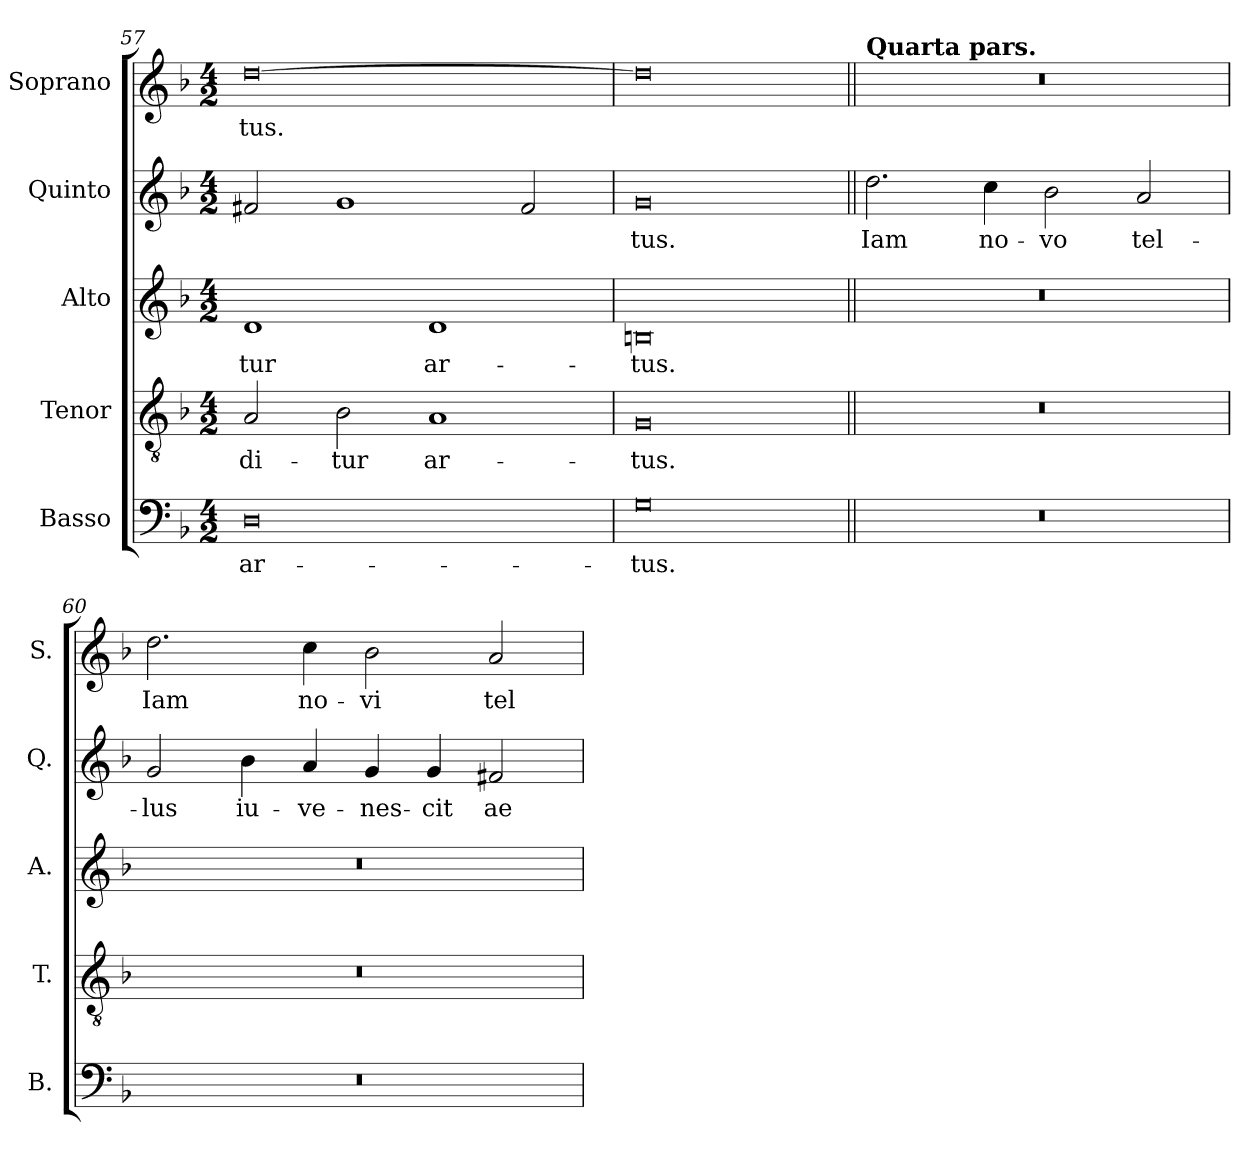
**kern	**text	**kern	**text	**kern	**text	**kern	**text	**kern	**text
*part5	*part5	*part4	*part4	*part3	*part3	*part2	*part2	*part1	*part1
*staff5	*staff5	*staff4	*staff4	*staff3	*staff3	*staff2	*staff2	*staff1	*staff1
*I"Basso	*	*I"Tenor	*	*I"Alto	*	*I"Quinto	*	*I"Soprano	*
*I'B.	*	*I'T.	*	*I'A.	*	*I'Q.	*	*I'S.	*
*clefF4	*	*clefGv2	*	*clefG2	*	*clefG2	*	*clefG2	*
*	*	*ITrd7c12	*	*	*	*	*	*	*
*k[b-]	*	*k[b-]	*	*k[b-]	*	*k[b-]	*	*k[b-]	*
*F:	*	*F:	*	*F:	*	*F:	*	*F:	*
*M4/2	*	*M4/2	*	*M4/2	*	*M4/2	*	*M4/2	*
=57	=57	=57	=57	=57	=57	=57	=57	=57	=57
!	!LO:LY:b:color=#000000	!	!	!	!	!	!	!	!
!	!	!	!LO:LY:b:color=#000000	!	!	!	!	!	!
!	!	!	!	!	!LO:LY:b:color=#000000	!	!	!	!
!	!	!	!	!	!	!	!	!	!LO:LY:b:color=#000000
0Di	ar-	2AAi/	-di-	1di	-tur	2f#Xi/	.	[0ddi	-tus.
!	!	!	!LO:LY:b:color=#000000	!	!	!	!	!	!
.	.	2BB-i\	-tur	.	.	1gi	.	.	.
!	!	!	!LO:LY:b:color=#000000	!	!	!	!	!	!
!	!	!	!	!	!LO:LY:b:color=#000000	!	!	!	!
.	.	1AAi	ar-	1di	ar-	.	.	.	.
.	.	.	.	.	.	2f#i/	.	.	.
=58	=58	=58	=58	=58	=58	=58	=58	=58	=58
!	!LO:LY:b:color=#000000	!	!	!	!	!	!	!	!
!	!	!	!LO:LY:b:color=#000000	!	!	!	!	!	!
!	!	!	!	!	!LO:LY:b:color=#000000	!	!	!	!
!	!	!	!	!	!	!	!LO:LY:b:color=#000000	!	!
0Gi	-tus.	0GGi	-tus.	0Bni	-tus.	0gi	-tus.	0ddi]	.
!!LO:LB:g=z
=59||	=59||	=59||	=59||	=59||	=59||	=59||	=59||	=59||	=59||
!LO:N:vis=1	!	!LO:N:vis=1	!	!LO:N:vis=1	!	!	!	!	!
!	!	!	!	!	!	!	!	!LO:TX:a:B:t=Quarta pars.	!
!	!	!	!	!	!	!	!LO:LY:b:color=#000000	!LO:N:vis=1	!
0r	.	0r	.	0r	.	2.ddi\	Iam	0r	.
!	!	!	!	!	!	!	!LO:LY:b:color=#000000	!	!
.	.	.	.	.	.	4cci\	no-	.	.
!	!	!	!	!	!	!	!LO:LY:b:color=#000000	!	!
.	.	.	.	.	.	2b-i\	-vo	.	.
!	!	!	!	!	!	!	!LO:LY:b:color=#000000	!	!
.	.	.	.	.	.	2ai/	tel-	.	.
=60	=60	=60	=60	=60	=60	=60	=60	=60	=60
!LO:N:vis=1	!	!LO:N:vis=1	!	!LO:N:vis=1	!	!	!	!	!
!	!	!	!	!	!	!	!LO:LY:b:color=#000000	!	!
!	!	!	!	!	!	!	!	!	!LO:LY:b:color=#000000
0r	.	0r	.	0r	.	2gi/	-lus	2.ddi\	Iam
!	!	!	!	!	!	!	!LO:LY:b:color=#000000	!	!
.	.	.	.	.	.	4b-i\	iu-	.	.
!	!	!	!	!	!	!	!LO:LY:b:color=#000000	!	!
!	!	!	!	!	!	!	!	!	!LO:LY:b:color=#000000
.	.	.	.	.	.	4ai/	-ve-	4cci\	no-
!	!	!	!	!	!	!	!LO:LY:b:color=#000000	!	!
!	!	!	!	!	!	!	!	!	!LO:LY:b:color=#000000
.	.	.	.	.	.	4gi/	-nes-	2b-i\	-vi
!	!	!	!	!	!	!	!LO:LY:b:color=#000000	!	!
.	.	.	.	.	.	4gi/	-cit	.	.
!	!	!	!	!	!	!	!LO:LY:b:color=#000000	!	!
!	!	!	!	!	!	!	!	!	!LO:LY:b:color=#000000
.	.	.	.	.	.	2f#Xi/	ae-	2ai/	tel-
=	=	=	=	=	=	=	=	=	=
*-	*-	*-	*-	*-	*-	*-	*-	*-	*-
